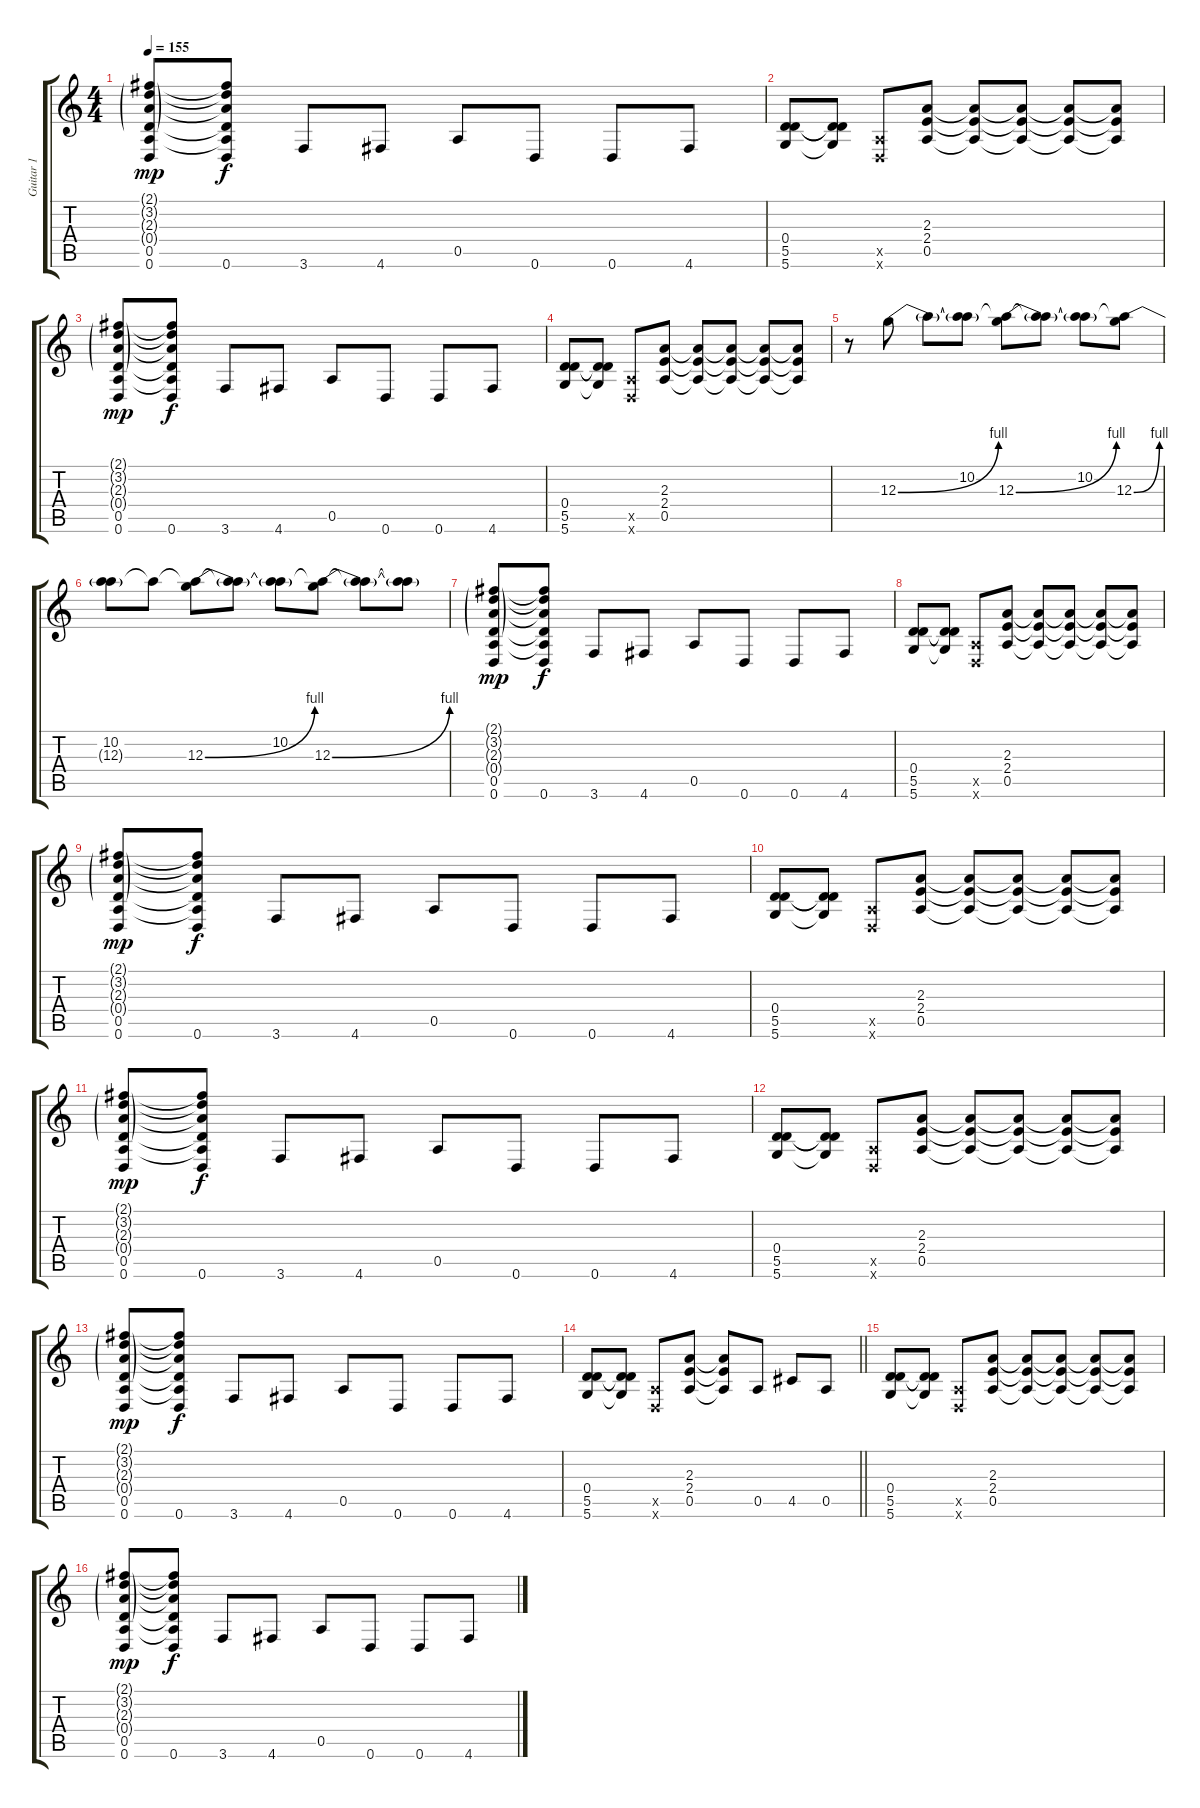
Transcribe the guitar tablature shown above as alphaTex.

\track ("Guitar 1" "Guitar 1") {instrument overdrivenguitar}
\staff {score tabs}
\tuning (E4 B3 G3 D3 A2 D2) {hide}
\ts (4 4)
\tempo 155
\clef g2
\ks c
(2.1{g} 3.2{g} 2.3{g} 0.4{g} 0.5 0.6).8{dy mp} (2.1{t} 3.2{t} 2.3{t} 0.4{t} 0.5{t} 0.6).8{dy f} 3.6.8 4.6.8 0.5.8 0.6.8 0.6.8 4.6.8 |
(0.4 5.5 5.6).8 (0.4{t} 5.5{t} 5.6{t}).8 (0.5{x} 0.6{x}).8 (2.3 2.4 0.5).8 (2.3{t} 2.4{t} 0.5{t}).8 (2.3{t} 2.4{t} 0.5{t}).8 (2.3{t} 2.4{t} 0.5{t}).8 (2.3{t} 2.4{t} 0.5{t}).8 |
(2.1{g} 3.2{g} 2.3{g} 0.4{g} 0.5 0.6).8{dy mp} (2.1{t} 3.2{t} 2.3{t} 0.4{t} 0.5{t} 0.6).8{dy f} 3.6.8 4.6.8 0.5.8 0.6.8 0.6.8 4.6.8 |
(0.4 5.5 5.6).8 (0.4{t} 5.5{t} 5.6{t}).8 (0.5{x} 0.6{x}).8 (2.3 2.4 0.5).8 (2.3{t} 2.4{t} 0.5{t}).8 (2.3{t} 2.4{t} 0.5{t}).8 (2.3{t} 2.4{t} 0.5{t}).8 (2.3{t} 2.4{t} 0.5{t}).8 |
r.8 12.3{be (bend 0 0 60 4)}.8 12.3{t}.8 (10.2 12.3{t}).8 (10.2{t} 12.3{be (bend 0 0 60 4)}).8 (10.2{t} 12.3{t}).8 (10.2 12.3{t}).8 (10.2{t} 12.3{be (bend 0 0 60 4)}).8 |
(10.2 12.3{t}).8 10.2{t}.8 (10.2{t} 12.3{be (bend 0 0 60 4)}).8 (10.2{t} 12.3{t}).8 (10.2 12.3{t}).8 (10.2{t} 12.3{be (bend 0 0 60 4)}).8 (10.2{t} 12.3{t}).8 (10.2{t} 12.3{t}).8 |
(2.1{g} 3.2{g} 2.3{g} 0.4{g} 0.5 0.6).8{dy mp} (2.1{t} 3.2{t} 2.3{t} 0.4{t} 0.5{t} 0.6).8{dy f} 3.6.8 4.6.8 0.5.8 0.6.8 0.6.8 4.6.8 |
(0.4 5.5 5.6).8 (0.4{t} 5.5{t} 5.6{t}).8 (0.5{x} 0.6{x}).8 (2.3 2.4 0.5).8 (2.3{t} 2.4{t} 0.5{t}).8 (2.3{t} 2.4{t} 0.5{t}).8 (2.3{t} 2.4{t} 0.5{t}).8 (2.3{t} 2.4{t} 0.5{t}).8 |
(2.1{g} 3.2{g} 2.3{g} 0.4{g} 0.5 0.6).8{dy mp} (2.1{t} 3.2{t} 2.3{t} 0.4{t} 0.5{t} 0.6).8{dy f} 3.6.8 4.6.8 0.5.8 0.6.8 0.6.8 4.6.8 |
(0.4 5.5 5.6).8 (0.4{t} 5.5{t} 5.6{t}).8 (0.5{x} 0.6{x}).8 (2.3 2.4 0.5).8 (2.3{t} 2.4{t} 0.5{t}).8 (2.3{t} 2.4{t} 0.5{t}).8 (2.3{t} 2.4{t} 0.5{t}).8 (2.3{t} 2.4{t} 0.5{t}).8 |
(2.1{g} 3.2{g} 2.3{g} 0.4{g} 0.5 0.6).8{dy mp} (2.1{t} 3.2{t} 2.3{t} 0.4{t} 0.5{t} 0.6).8{dy f} 3.6.8 4.6.8 0.5.8 0.6.8 0.6.8 4.6.8 |
(0.4 5.5 5.6).8 (0.4{t} 5.5{t} 5.6{t}).8 (0.5{x} 0.6{x}).8 (2.3 2.4 0.5).8 (2.3{t} 2.4{t} 0.5{t}).8 (2.3{t} 2.4{t} 0.5{t}).8 (2.3{t} 2.4{t} 0.5{t}).8 (2.3{t} 2.4{t} 0.5{t}).8 |
(2.1{g} 3.2{g} 2.3{g} 0.4{g} 0.5 0.6).8{dy mp} (2.1{t} 3.2{t} 2.3{t} 0.4{t} 0.5{t} 0.6).8{dy f} 3.6.8 4.6.8 0.5.8 0.6.8 0.6.8 4.6.8 |
\barLineRight lightlight
(0.4 5.5 5.6).8 (0.4{t} 5.5{t} 5.6{t}).8 (0.5{x} 0.6{x}).8 (2.3 2.4 0.5).8 (2.3{t} 2.4{t} 0.5{t}).8 0.5.8 4.5.8 0.5.8 |
(0.4 5.5 5.6).8 (0.4{t} 5.5{t} 5.6{t}).8 (0.5{x} 0.6{x}).8 (2.3 2.4 0.5).8 (2.3{t} 2.4{t} 0.5{t}).8 (2.3{t} 2.4{t} 0.5{t}).8 (2.3{t} 2.4{t} 0.5{t}).8 (2.3{t} 2.4{t} 0.5{t}).8 |
(2.1{g} 3.2{g} 2.3{g} 0.4{g} 0.5 0.6).8{dy mp} (2.1{t} 3.2{t} 2.3{t} 0.4{t} 0.5{t} 0.6).8{dy f} 3.6.8 4.6.8 0.5.8 0.6.8 0.6.8 4.6.8
